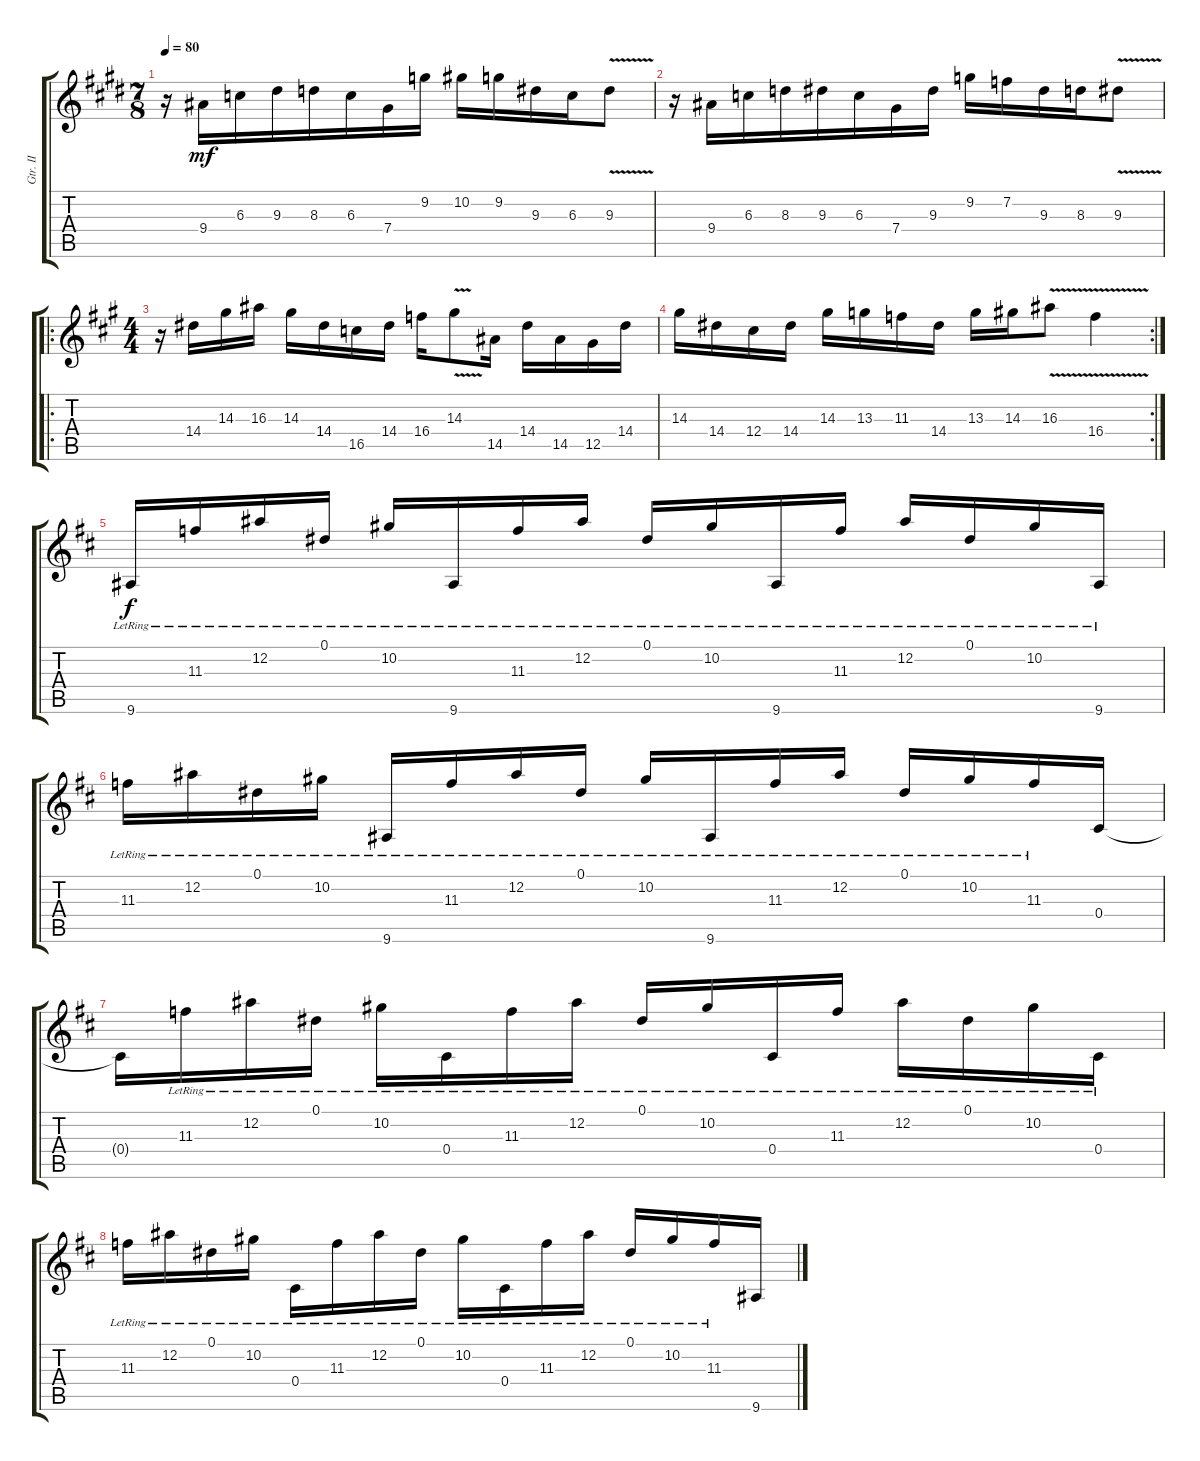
\track ("Gtr. II" "Gtr. II") {instrument overdrivenguitar}
\staff {score tabs}
\tuning (Eb4 Bb3 Gb3 Db3 Ab2 Db2) {hide}
\ts (7 8)
\tempo 80
\clef g2
\ks e
r.16{dy mf} 9.4.16 6.3.16 9.3.16 8.3.16 6.3.16 7.4.16 9.2.16 10.2.16 9.2.16 9.3.16 6.3.16 9.3{v}.8 |
r.16 9.4.16 6.3.16 8.3.16 9.3.16 6.3.16 7.4.16 9.3.16 9.2.16 7.2.16 9.3.16 8.3.16 9.3{v}.8 |
\ro
\ts (4 4)
\ks a
r.16 14.4.16 14.3.16 16.3.16 14.3.16 14.4.16 16.5.16 14.4.16 16.4.16 14.3{v}.8 14.5.16 14.4.16 14.5.16 12.5.16 14.4.16 |
\rc 2
14.3.16 14.4.16 12.4.16 14.4.16 14.3.16 13.3.16 11.3.16 14.4.16 13.3.16 14.3.16 16.3{v}.8 16.4{v}.4 |
\ks d
9.6{lr}.16{dy f} 11.3{lr}.16 12.2{lr}.16 0.1{lr}.16 10.2{lr}.16 9.6{lr}.16 11.3{lr}.16 12.2{lr}.16 0.1{lr}.16 10.2{lr}.16 9.6{lr}.16 11.3{lr}.16 12.2{lr}.16 0.1{lr}.16 10.2{lr}.16 9.6{lr}.16 |
11.3{lr}.16 12.2{lr}.16 0.1{lr}.16 10.2{lr}.16 9.6{lr}.16 11.3{lr}.16 12.2{lr}.16 0.1{lr}.16 10.2{lr}.16 9.6{lr}.16 11.3{lr}.16 12.2{lr}.16 0.1{lr}.16 10.2{lr}.16 11.3{lr}.16 0.4.16 |
0.4{t}.16 11.3{lr}.16 12.2{lr}.16 0.1{lr}.16 10.2{lr}.16 0.4{lr}.16 11.3{lr}.16 12.2{lr}.16 0.1{lr}.16 10.2{lr}.16 0.4{lr}.16 11.3{lr}.16 12.2{lr}.16 0.1{lr}.16 10.2{lr}.16 0.4{lr}.16 |
11.3{lr}.16 12.2{lr}.16 0.1{lr}.16 10.2{lr}.16 0.4{lr}.16 11.3{lr}.16 12.2{lr}.16 0.1{lr}.16 10.2{lr}.16 0.4{lr}.16 11.3{lr}.16 12.2{lr}.16 0.1{lr}.16 10.2{lr}.16 11.3{lr}.16 9.6.16
